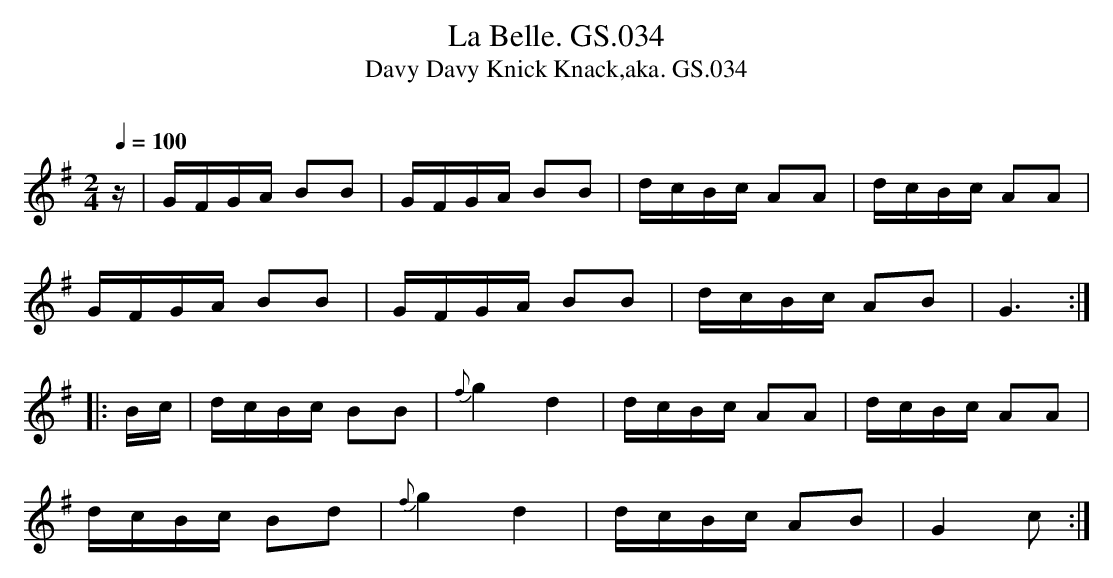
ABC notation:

X:1
T:La Belle. GS.034
T:Davy Davy Knick Knack,aka. GS.034
M:2/4
L:1/16
Q:1/4=100
O:
K:G major
z|GFGA B2B2 | GFGA B2B2 | dcBc A2A2 | dcBc A2A2 |
GFGA B2B2 | GFGA B2B2 | dcBc A2B2 | G6 :|
|:Bc | dcBc B2B2 | {f}g4 d4 | dcBc A2A2 | dcBc A2A2 |
dcBc B2d2 | {f}g4 d4 | dcBc A2B2 | G4 c2 :|
